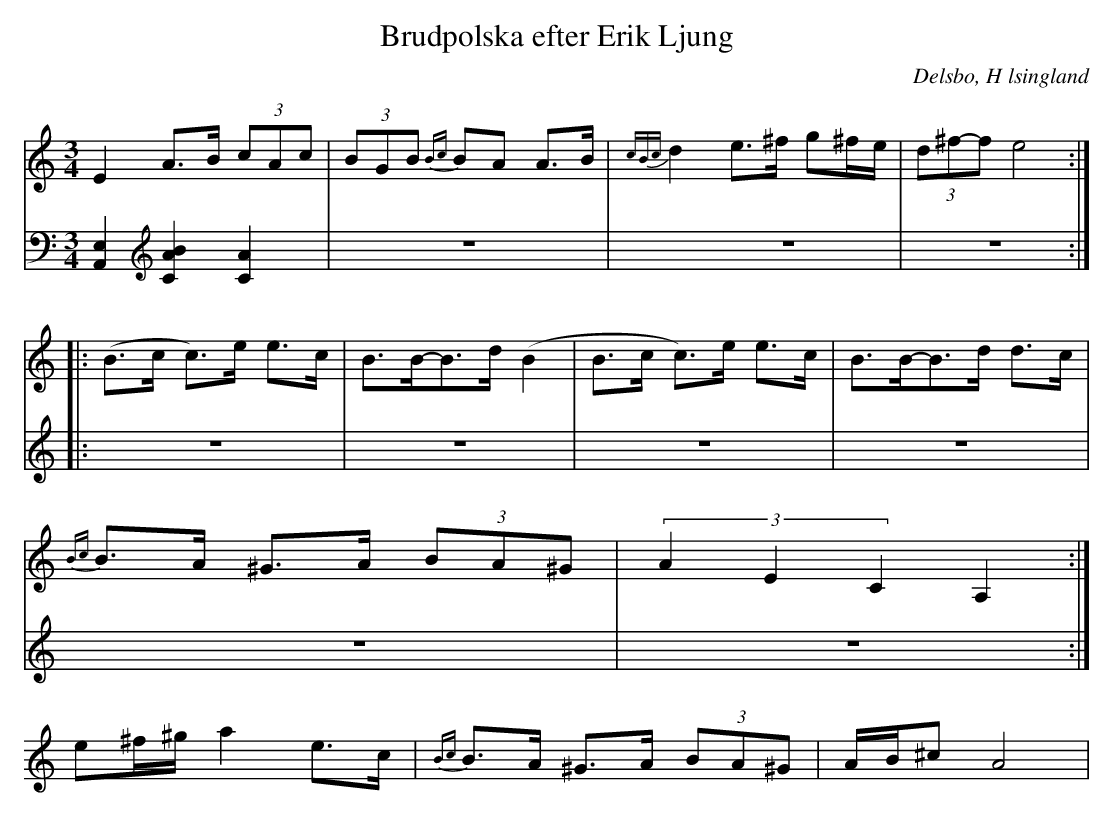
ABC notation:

X:1
T: Brudpolska efter Erik Ljung
Q: 105
O: Delsbo, H lsingland
M: 3/4
L: 1/8
K: Am
V:1
V:2
V:1
E2 A>B (3cAc| (3BGB {Bc}BA A>B|{cBc}d2 e>^f g^f/e/|(3d^f-f e4 :|
|:(B>c c)>e e>c|B>B-B>d (B2|B>c c)>e e>c|B>B-B>d d>c|
{Bc}B>A ^G>A (3BA^G|(3A2E2C2 A,2:|
e^f/^g/ a2 e>c|{Bc}B>A ^G>A (3BA^G|A/B/^c A4|
V:2
[A,,2E,2] [A2B2C2] [C2A2]|z6|z6|z6:|
|:z6|z6|z6|z6|
z6|z6:|
